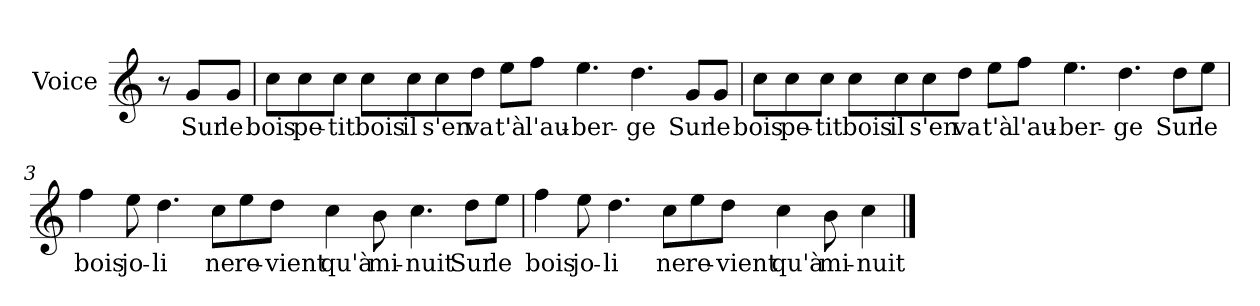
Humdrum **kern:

**kern	**text
*part1	*part1
*staff1	*staff1
*I"Voice	*
*I'V	*
*clefG2	*
*k[]	*
*C:	*
=	=
8r	.
8g/L	Sur
8g/J	le
=1	=1
8cc\L	bois
8cc\	pe-
8cc\J	-tit
8cc\L	bois
8cc\	il
8cc\	s'en
8dd\J	va
8ee\L	t'à
8ff\J	l'au-
4.ee\	-ber-
4.dd\	-ge
8g/L	Sur
8g/J	le
=2	=2
8cc\L	bois
8cc\	pe-
8cc\J	-tit
8cc\L	bois
8cc\	il
8cc\	s'en
8dd\J	va
8ee\L	t'à
8ff\J	l'au-
4.ee\	-ber-
4.dd\	-ge
8dd\L	Sur
8ee\J	le
!!LO:LB:g=z
=3	=3
4ff\	bois
8ee\	jo-
4.dd\	-li
8cc\L	ne
8ee\	re-
8dd\J	-vient
4cc\	qu'à
8b\	mi-
4.cc\	-nuit
8dd\L	Sur
8ee\J	le
=4	=4
4ff\	bois
8ee\	jo-
4.dd\	-li
8cc\L	ne
8ee\	re-
8dd\J	-vient
4cc\	qu'à
8b\	mi-
4cc\	-nuit
==	==
*-	*-
